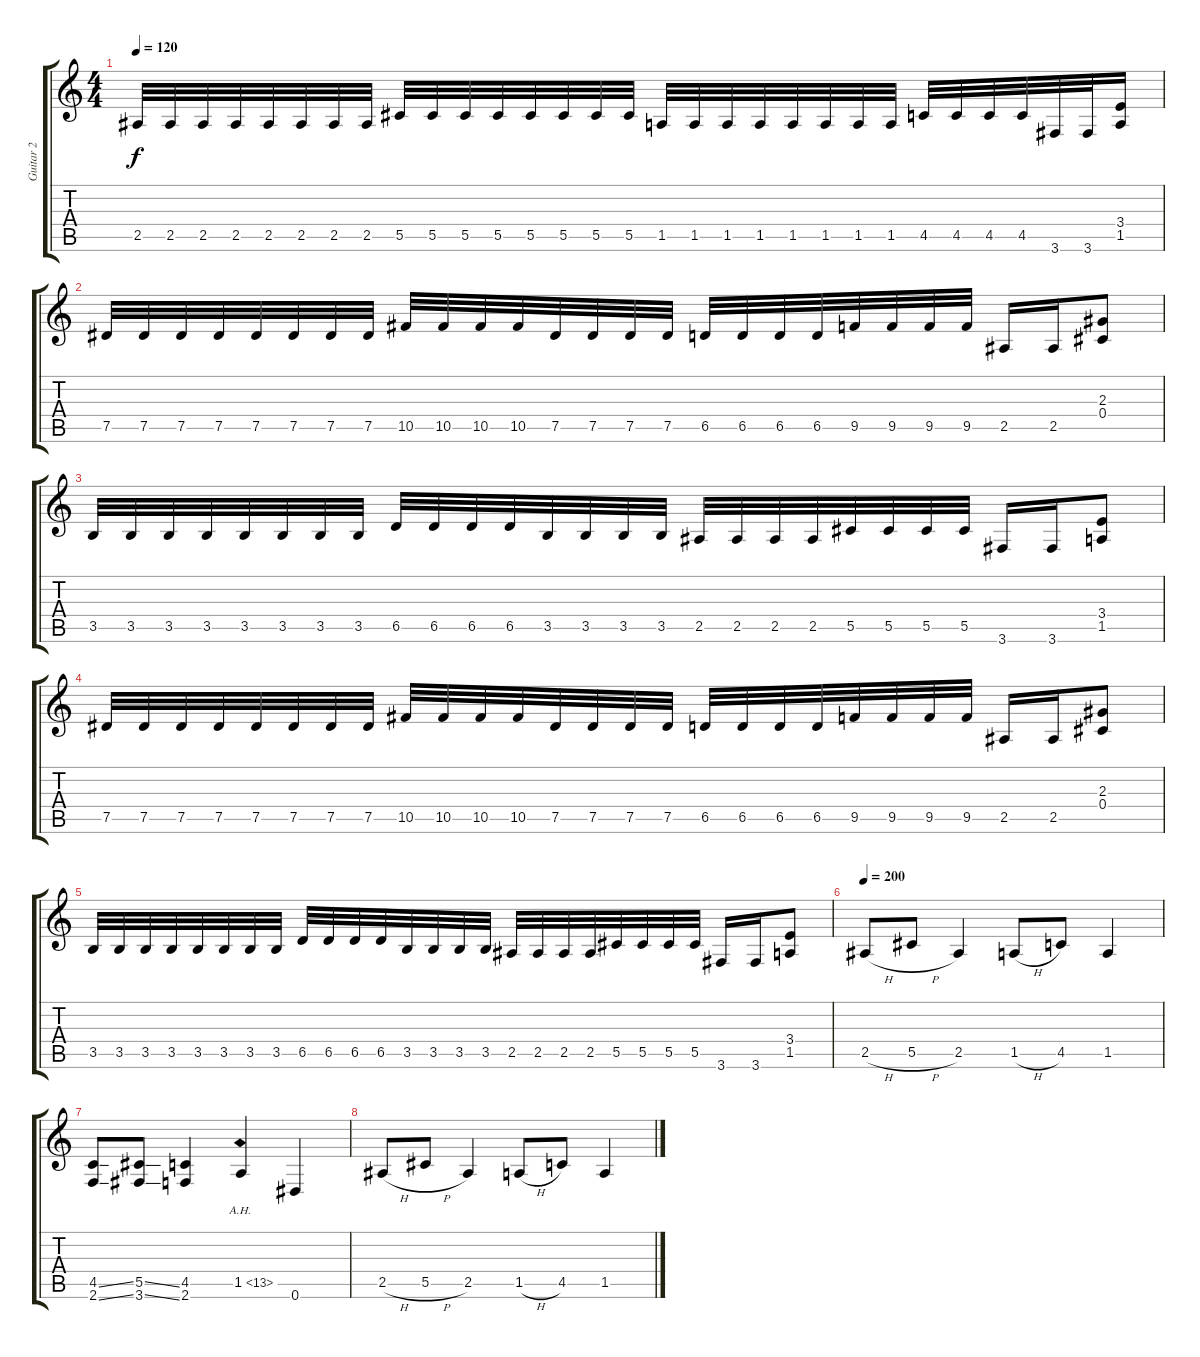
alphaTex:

\track ("Guitar 2" "Guitar 2") {instrument distortionguitar}
\staff {score tabs}
\tuning (Eb4 Bb3 Gb3 Db3 Ab2 Eb2) {hide}
\ts (4 4)
\tempo 120
\clef g2
\ks c
2.5.32{dy f} 2.5.32 2.5.32 2.5.32 2.5.32 2.5.32 2.5.32 2.5.32 5.5.32 5.5.32 5.5.32 5.5.32 5.5.32 5.5.32 5.5.32 5.5.32 1.5.32 1.5.32 1.5.32 1.5.32 1.5.32 1.5.32 1.5.32 1.5.32 4.5.32 4.5.32 4.5.32 4.5.32 3.6.32 3.6.32 (3.4 1.5).16 |
7.5.32 7.5.32 7.5.32 7.5.32 7.5.32 7.5.32 7.5.32 7.5.32 10.5.32 10.5.32 10.5.32 10.5.32 7.5.32 7.5.32 7.5.32 7.5.32 6.5.32 6.5.32 6.5.32 6.5.32 9.5.32 9.5.32 9.5.32 9.5.32 2.5.16 2.5.16 (2.3 0.4).8 |
3.5.32 3.5.32 3.5.32 3.5.32 3.5.32 3.5.32 3.5.32 3.5.32 6.5.32 6.5.32 6.5.32 6.5.32 3.5.32 3.5.32 3.5.32 3.5.32 2.5.32 2.5.32 2.5.32 2.5.32 5.5.32 5.5.32 5.5.32 5.5.32 3.6.16 3.6.16 (3.4 1.5).8 |
7.5.32 7.5.32 7.5.32 7.5.32 7.5.32 7.5.32 7.5.32 7.5.32 10.5.32 10.5.32 10.5.32 10.5.32 7.5.32 7.5.32 7.5.32 7.5.32 6.5.32 6.5.32 6.5.32 6.5.32 9.5.32 9.5.32 9.5.32 9.5.32 2.5.16 2.5.16 (2.3 0.4).8 |
3.5.32 3.5.32 3.5.32 3.5.32 3.5.32 3.5.32 3.5.32 3.5.32 6.5.32 6.5.32 6.5.32 6.5.32 3.5.32 3.5.32 3.5.32 3.5.32 2.5.32 2.5.32 2.5.32 2.5.32 5.5.32 5.5.32 5.5.32 5.5.32 3.6.16 3.6.16 (3.4 1.5).8 |
\tempo 200
2.5{h}.8 5.5{h}.8 2.5.4 1.5{h}.8 4.5.8 1.5.4 |
(4.5{ss} 2.6{ss}).8 (5.5{ss} 3.6{ss}).8 (4.5 2.6).4 1.5{ah 12}.4{instrument guitarharmonics} 0.6.4{instrument distortionguitar} |
2.5{h}.8 5.5{h}.8 2.5.4 1.5{h}.8 4.5.8 1.5.4
